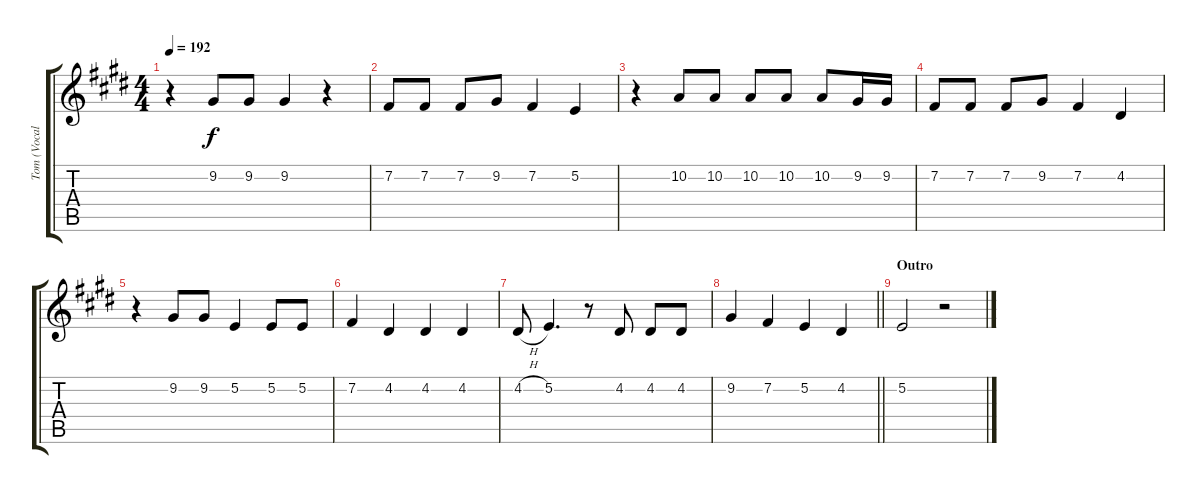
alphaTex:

\track ("Tom (Vocal)" "Tom (Vocal") {instrument reedorgan}
\staff {score tabs}
\tuning (E4 B3 G3 D3 A2 E2) {hide}
\ts (4 4)
\tempo 192
\clef g2
\ks e
r.4{dy f} 9.2.8 9.2.8 9.2.4 r.4 |
7.2.8 7.2.8 7.2.8 9.2.8 7.2.4 5.2.4 |
r.4 10.2.8 10.2.8 10.2.8 10.2.8 10.2.8 9.2.16 9.2.16 |
7.2.8 7.2.8 7.2.8 9.2.8 7.2.4 4.2.4 |
r.4 9.2.8 9.2.8 5.2.4 5.2.8 5.2.8 |
7.2.4 4.2.4 4.2.4 4.2.4 |
4.2{h}.8 5.2.4{d} r.8 4.2.8 4.2.8 4.2.8 |
\barLineRight lightlight
9.2.4 7.2.4 5.2.4 4.2.4 |
\section ("" "Outro")
5.2.2 r.2
